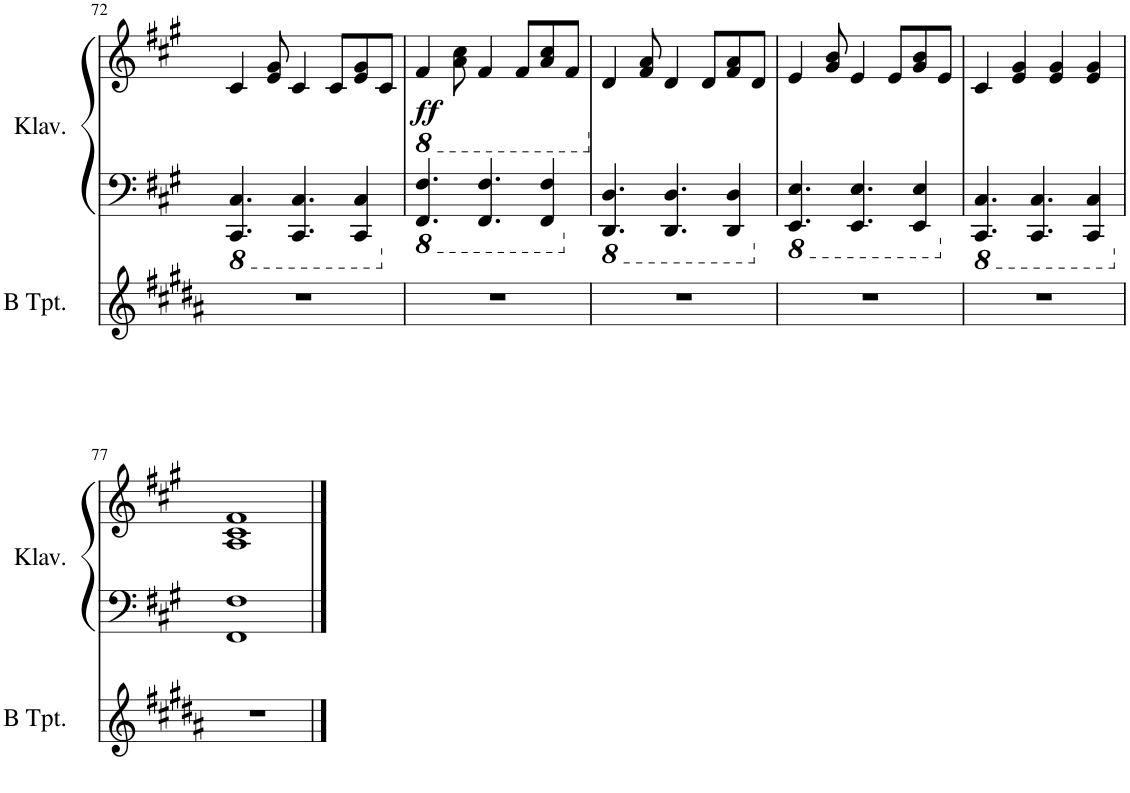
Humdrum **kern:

**kern	**kern	**kern	**dynam
*part2	*part1	*part1	*part1
*staff3	*staff2	*staff1	*staff1/2
*I"Trompete in B	*I"Klavier	*	*
*	*I'Klav.	*	*
!!LO:PB:g=z
*clefG2	*clefF4	*clefG2	*
*Trd1c2	*	*	*
*k[f#c#g#d#a#]	*k[f#c#g#]	*k[f#c#g#]	*
*M4/4	*M4/4	*M4/4	*
*	*8ba	*	*
=72	=72	=72	=72
1r	4.CCC#/ 4.CC#/	4c#/	.
.	.	8e/ 8g#/	.
.	4.CCC#/ 4.CC#/	4c#/	.
.	.	8c#/L	.
.	4CCC#/ 4CC#/	8e/ 8g#/	.
.	.	8c#/J	.
=73	=73	=73	=73
*	*X8ba	*	*
*	*8ba	*	*
*	*	*8ba	*
!	!	!	!LO:DY:b
1r	4.FFF#/ 4.FF#/	4F#/	ff
.	.	8A\ 8c#\	.
.	4.FFF#/ 4.FF#/	4F#/	.
.	.	8F#/L	.
.	4FFF#/ 4FF#/	8A/ 8c#/	.
.	.	8F#/J	.
=74	=74	=74	=74
*	*X8ba	*	*
*	*8ba	*	*
*	*	*X8ba	*
1r	4.DDD/ 4.DD/	4d/	.
.	.	8f#/ 8a/	.
.	4.DDD/ 4.DD/	4d/	.
.	.	8d/L	.
.	4DDD/ 4DD/	8f#/ 8a/	.
.	.	8d/J	.
=75	=75	=75	=75
*	*X8ba	*	*
*	*8ba	*	*
1r	4.EEE/ 4.EE/	4e/	.
.	.	8g#/ 8b/	.
.	4.EEE/ 4.EE/	4e/	.
.	.	8e/L	.
.	4EEE/ 4EE/	8g#/ 8b/	.
.	.	8e/J	.
=76	=76	=76	=76
*	*X8ba	*	*
*	*8ba	*	*
1r	4.CCC#/ 4.CC#/	4c#/	.
.	.	4e/ 4g#/	.
.	4.CCC#/ 4.CC#/	.	.
.	.	4e/ 4g#/	.
.	4CCC#/ 4CC#/	4e/ 4g#/	.
!!LO:LB:g=z
=77	=77	=77	=77
*	*X8ba	*	*
1r	1FF# 1F#	1A 1c# 1f#	.
==	==	==	==
*-	*-	*-	*-
